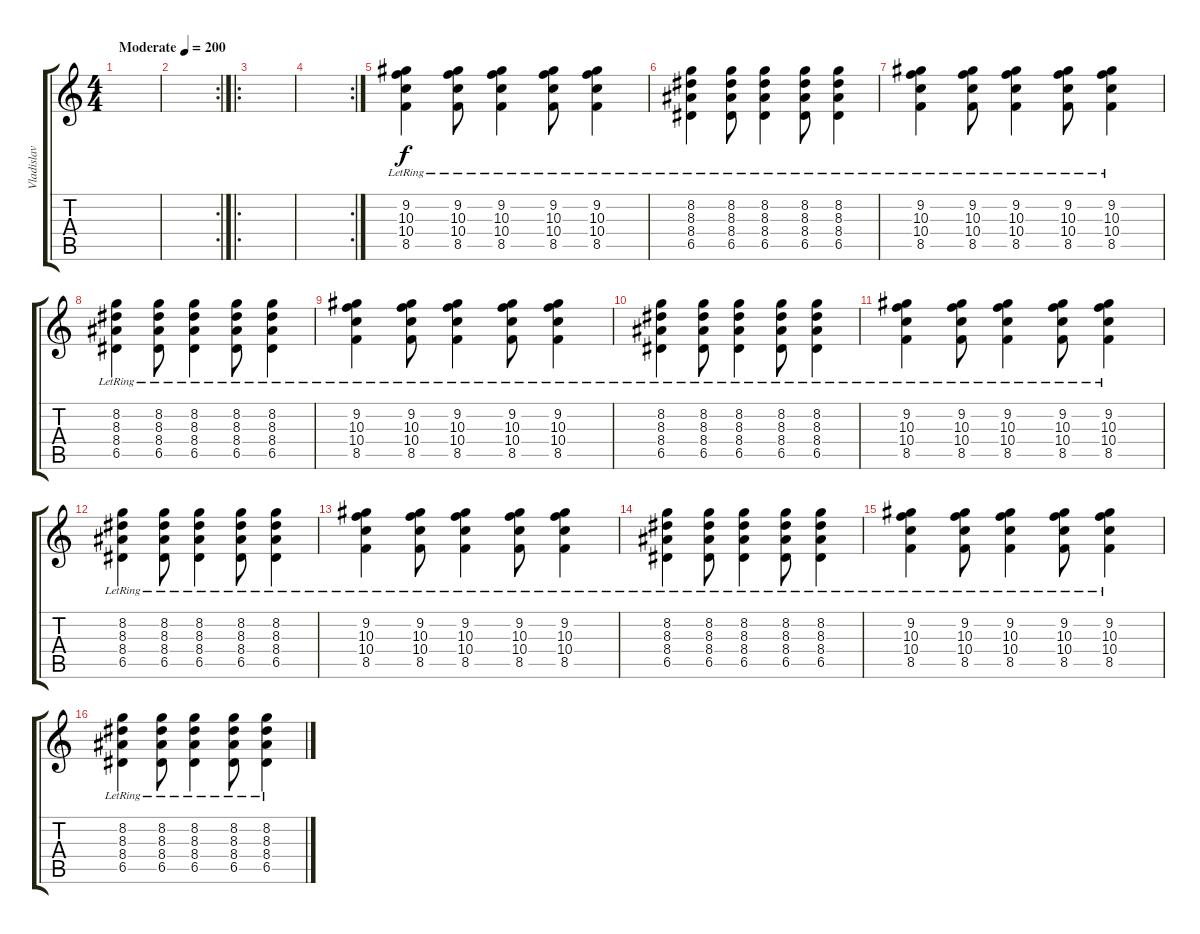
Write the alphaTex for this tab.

\track ("Vladislav Parshin" "Vladislav ") {instrument electricguitarclean}
\staff {score tabs}
\tuning (E4 B3 G3 D3 A2 E2) {hide}
\ts (4 4)
\tempo (200 "Moderate")
\clef g2
\ks c
|
\rc 2
|
\ro
|
\rc 2
|
(9.2{lr} 10.3{lr} 10.4{lr} 8.5{lr}).4 (9.2{lr} 10.3{lr} 10.4{lr} 8.5{lr}).8 (9.2{lr} 10.3{lr} 10.4{lr} 8.5{lr}).4 (9.2{lr} 10.3{lr} 10.4{lr} 8.5{lr}).8 (9.2{lr} 10.3{lr} 10.4{lr} 8.5{lr}).4 |
(8.2{lr} 8.3{lr} 8.4{lr} 6.5{lr}).4 (8.2{lr} 8.3{lr} 8.4{lr} 6.5{lr}).8 (8.2{lr} 8.3{lr} 8.4{lr} 6.5{lr}).4 (8.2{lr} 8.3{lr} 8.4{lr} 6.5{lr}).8 (8.2{lr} 8.3{lr} 8.4{lr} 6.5{lr}).4 |
(9.2{lr} 10.3{lr} 10.4{lr} 8.5{lr}).4 (9.2{lr} 10.3{lr} 10.4{lr} 8.5{lr}).8 (9.2{lr} 10.3{lr} 10.4{lr} 8.5{lr}).4 (9.2{lr} 10.3{lr} 10.4{lr} 8.5{lr}).8 (9.2{lr} 10.3{lr} 10.4{lr} 8.5{lr}).4 |
(8.2{lr} 8.3{lr} 8.4{lr} 6.5{lr}).4 (8.2{lr} 8.3{lr} 8.4{lr} 6.5{lr}).8 (8.2{lr} 8.3{lr} 8.4{lr} 6.5{lr}).4 (8.2{lr} 8.3{lr} 8.4{lr} 6.5{lr}).8 (8.2{lr} 8.3{lr} 8.4{lr} 6.5{lr}).4 |
(9.2{lr} 10.3{lr} 10.4{lr} 8.5{lr}).4 (9.2{lr} 10.3{lr} 10.4{lr} 8.5{lr}).8 (9.2{lr} 10.3{lr} 10.4{lr} 8.5{lr}).4 (9.2{lr} 10.3{lr} 10.4{lr} 8.5{lr}).8 (9.2{lr} 10.3{lr} 10.4{lr} 8.5{lr}).4 |
(8.2{lr} 8.3{lr} 8.4{lr} 6.5{lr}).4 (8.2{lr} 8.3{lr} 8.4{lr} 6.5{lr}).8 (8.2{lr} 8.3{lr} 8.4{lr} 6.5{lr}).4 (8.2{lr} 8.3{lr} 8.4{lr} 6.5{lr}).8 (8.2{lr} 8.3{lr} 8.4{lr} 6.5{lr}).4 |
(9.2{lr} 10.3{lr} 10.4{lr} 8.5{lr}).4 (9.2{lr} 10.3{lr} 10.4{lr} 8.5{lr}).8 (9.2{lr} 10.3{lr} 10.4{lr} 8.5{lr}).4 (9.2{lr} 10.3{lr} 10.4{lr} 8.5{lr}).8 (9.2{lr} 10.3{lr} 10.4{lr} 8.5{lr}).4 |
(8.2{lr} 8.3{lr} 8.4{lr} 6.5{lr}).4 (8.2{lr} 8.3{lr} 8.4{lr} 6.5{lr}).8 (8.2{lr} 8.3{lr} 8.4{lr} 6.5{lr}).4 (8.2{lr} 8.3{lr} 8.4{lr} 6.5{lr}).8 (8.2{lr} 8.3{lr} 8.4{lr} 6.5{lr}).4 |
(9.2{lr} 10.3{lr} 10.4{lr} 8.5{lr}).4 (9.2{lr} 10.3{lr} 10.4{lr} 8.5{lr}).8 (9.2{lr} 10.3{lr} 10.4{lr} 8.5{lr}).4 (9.2{lr} 10.3{lr} 10.4{lr} 8.5{lr}).8 (9.2{lr} 10.3{lr} 10.4{lr} 8.5{lr}).4 |
(8.2{lr} 8.3{lr} 8.4{lr} 6.5{lr}).4 (8.2{lr} 8.3{lr} 8.4{lr} 6.5{lr}).8 (8.2{lr} 8.3{lr} 8.4{lr} 6.5{lr}).4 (8.2{lr} 8.3{lr} 8.4{lr} 6.5{lr}).8 (8.2{lr} 8.3{lr} 8.4{lr} 6.5{lr}).4 |
(9.2{lr} 10.3{lr} 10.4{lr} 8.5{lr}).4 (9.2{lr} 10.3{lr} 10.4{lr} 8.5{lr}).8 (9.2{lr} 10.3{lr} 10.4{lr} 8.5{lr}).4 (9.2{lr} 10.3{lr} 10.4{lr} 8.5{lr}).8 (9.2{lr} 10.3{lr} 10.4{lr} 8.5{lr}).4 |
(8.2{lr} 8.3{lr} 8.4{lr} 6.5{lr}).4 (8.2{lr} 8.3{lr} 8.4{lr} 6.5{lr}).8 (8.2{lr} 8.3{lr} 8.4{lr} 6.5{lr}).4 (8.2{lr} 8.3{lr} 8.4{lr} 6.5{lr}).8 (8.2{lr} 8.3{lr} 8.4{lr} 6.5{lr}).4
